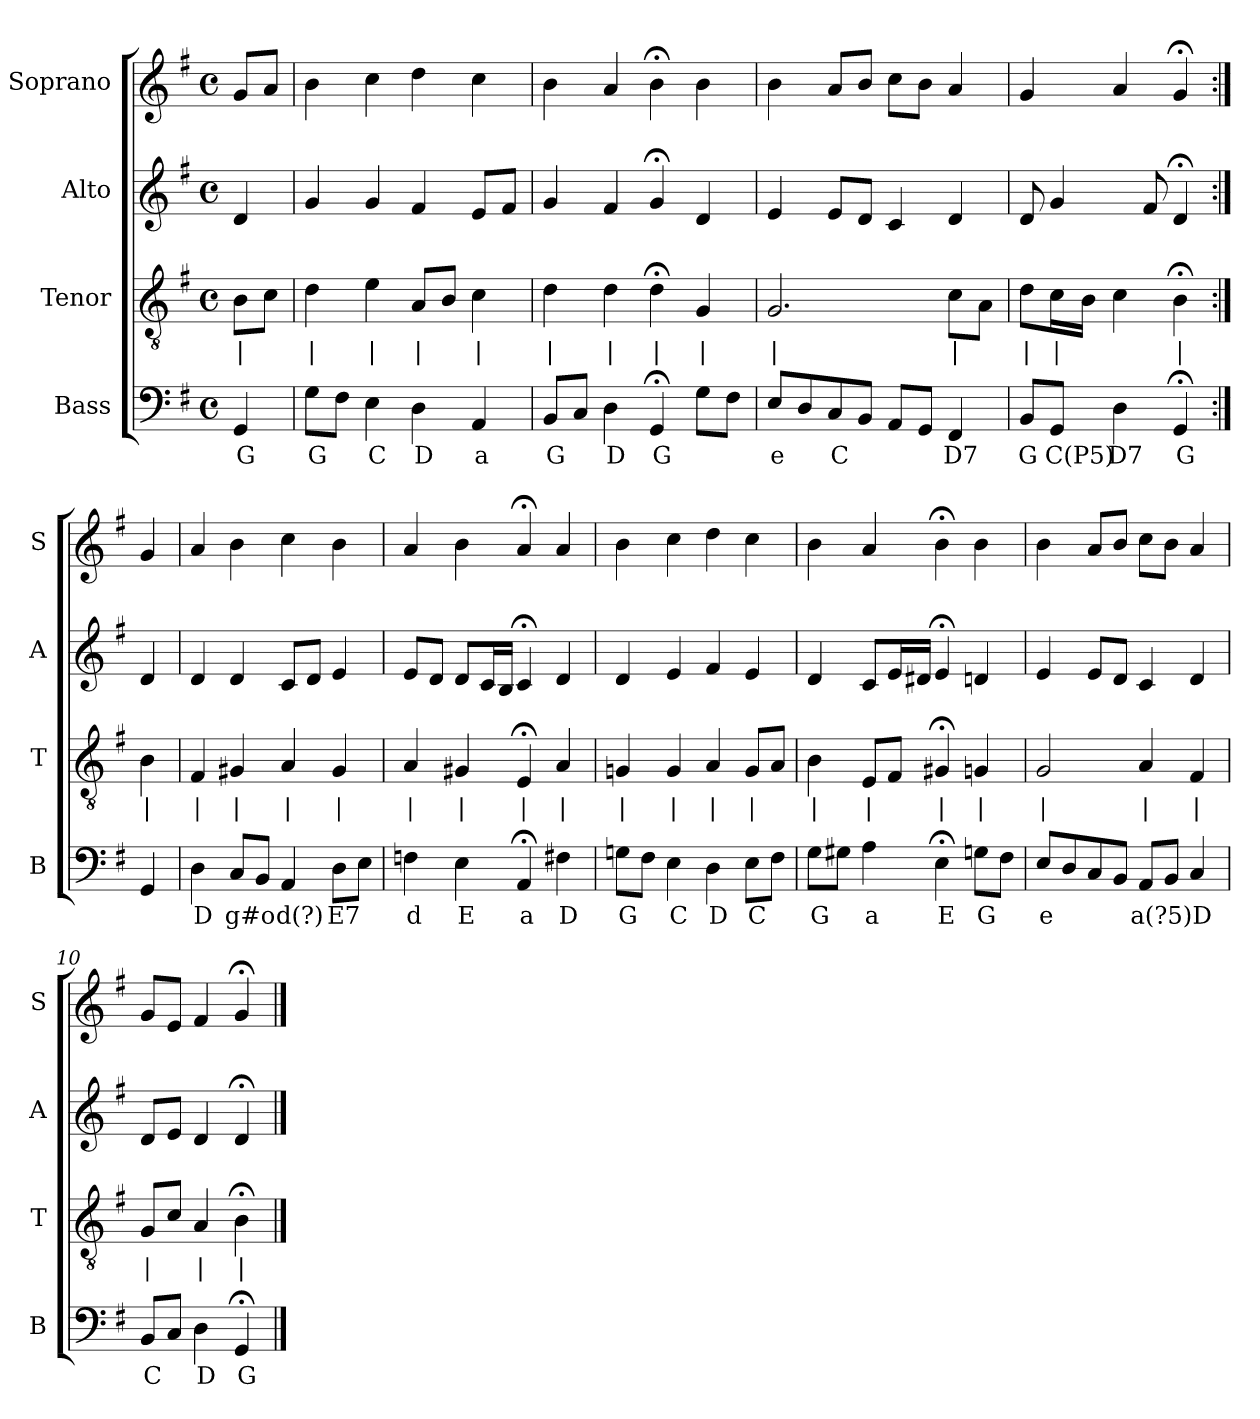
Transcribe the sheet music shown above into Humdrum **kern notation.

**kern	**text	**kern	**text	**kern	**kern
*part4	*part4	*part3	*part3	*part2	*part1
*staff4	*staff4	*staff3	*staff3	*staff2	*staff1
*I"Bass	*	*I"Tenor	*	*I"Alto	*I"Soprano
*I'B	*	*I'T	*	*I'A	*I'S
*clefF4	*	*clefGv2	*	*clefG2	*clefG2
*k[f#]	*	*k[f#]	*	*k[f#]	*k[f#]
*G:	*	*G:	*	*G:	*G:
*M4/4	*	*M4/4	*	*M4/4	*M4/4
*met(c)	*	*met(c)	*	*met(c)	*met(c)
*MM100	*	*MM100	*	*MM100	*MM100
=	=	=	=	=	=
4GG	G	8BL	|	4d	8gL
.	.	8cJ	.	.	8aJ
=1	=1	=1	=1	=1	=1
8GL	G	4d	|	4g	4b
8F#J	.	.	.	.	.
4E	C	4e	|	4g	4cc
4D	D	8AL	|	4f#	4dd
.	.	8BJ	.	.	.
4AA	a	4c	|	8eL	4cc
.	.	.	.	8f#J	.
=2	=2	=2	=2	=2	=2
8BBL	G	4d	|	4g	4b
8CJ	.	.	.	.	.
4D	D	4d	|	4f#	4a
4GG;<	G	4d;<	|	4g;<	4b;<
8GL	.	4G	|	4d	4b
8F#J	.	.	.	.	.
=3	=3	=3	=3	=3	=3
8EL	e	2.G	|	4e	4b
8D	.	.	.	.	.
8C	C	.	.	8eL	8aL
8BBJ	.	.	.	8dJ	8bJ
8AAL	.	.	.	4c	8ccL
8GGJ	.	.	.	.	8bJ
4FF#	D7	8cL	|	4d	4a
.	.	8AJ	.	.	.
=4	=4	=4	=4	=4	=4
8BBL	G	8dL	|	8d	4g
8GGJ	C(P5)	16cL	|	4g	.
.	.	16BJJ	.	.	.
4D	D7	4c	.	.	4a
.	.	.	.	8f#	.
4GG;<	G	4B;<	|	4d;<	4g;<
=:|!	=:|!	=:|!	=:|!	=:|!	=:|!
4GG	.	4B	|	4d	4g
=5	=5	=5	=5	=5	=5
4D	D	4F#	|	4d	4a
8CL	g#o	4G#X	|	4d	4b
8BBJ	.	.	.	.	.
4AA	d(?)	4A	|	8cL	4cc
.	.	.	.	8dJ	.
8DL	E7	4G#	|	4e	4b
8EJ	.	.	.	.	.
=6	=6	=6	=6	=6	=6
4Fn	d	4A	|	8eL	4a
.	.	.	.	8dJ	.
4E	E	4G#X	|	8dL	4b
.	.	.	.	16cL	.
.	.	.	.	16BJJ	.
4AA;<	a	4E;<	|	4c;<	4a;<
4F#X	D	4A	|	4d	4a
=7	=7	=7	=7	=7	=7
8GnL	G	4Gn	|	4d	4b
8F#J	.	.	.	.	.
4E	C	4G	|	4e	4cc
4D	D	4A	|	4f#	4dd
8EL	C	8GL	|	4e	4cc
8F#J	.	8AJ	.	.	.
=8	=8	=8	=8	=8	=8
8GL	G	4B	|	4d	4b
8G#XJ	.	.	.	.	.
4A	a	8EL	|	8cL	4a
.	.	8F#J	.	16eL	.
.	.	.	.	16d#XJJ	.
4E;<	E	4G#X;<	|	4e;<	4b;<
8GnL	G	4Gn	|	4dn	4b
8F#J	.	.	.	.	.
=9	=9	=9	=9	=9	=9
8EL	e	2G	|	4e	4b
8D	.	.	.	.	.
8C	.	.	.	8eL	8aL
8BBJ	.	.	.	8dJ	8bJ
8AAL	a(?5)	4A	|	4c	8ccL
8BBJ	.	.	.	.	8bJ
4C	D	4F#	|	4d	4a
=10	=10	=10	=10	=10	=10
8BBL	C	8GL	|	8dL	8gL
8CJ	.	8cJ	.	8eJ	8eJ
4D	D	4A	|	4d	4f#
4GG;<	G	4B;<	|	4d;<	4g;<
==	==	==	==	==	==
*-	*-	*-	*-	*-	*-
